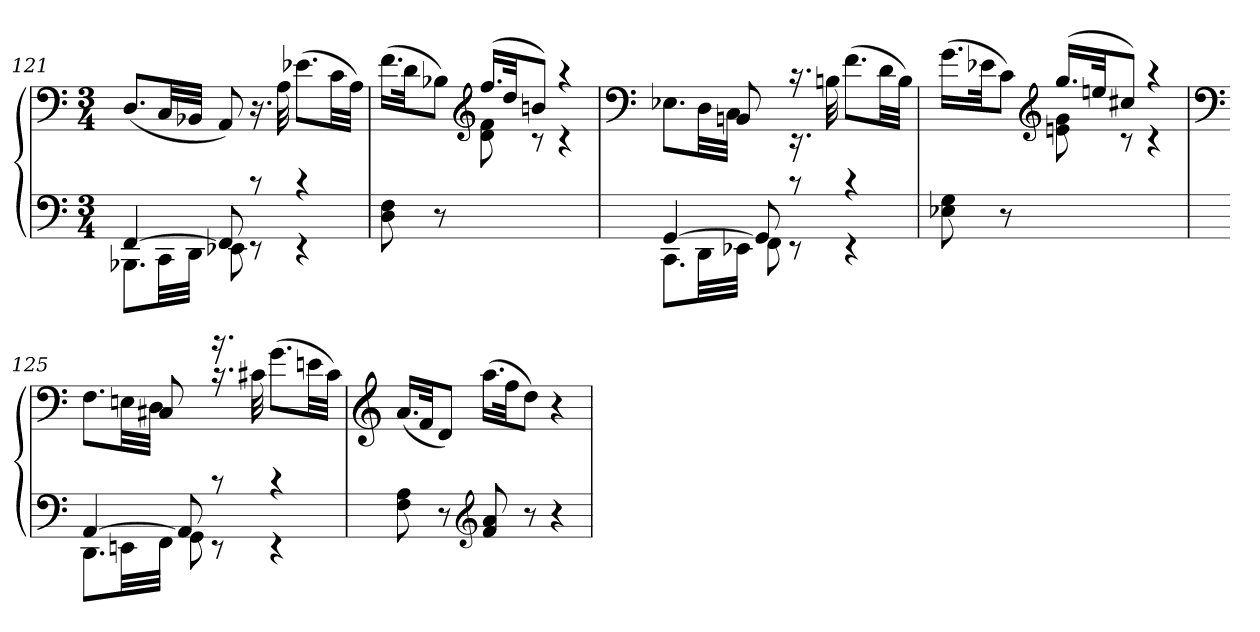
**kern	**kern
*part1	*part1
*staff2	*staff1
*clefF4	*clefF4
*k[]	*k[]
*M3/4	*M3/4
=121	=121
*^	*
[>4FF/	8.BBB-X\L	(<8.D/L
.	32CC\LL	32C/LL
.	32DD\JJJ	32BB-X/JJJ
8FF/]	8EE-X\	8AA/)
8rc	8rEE	16.r
.	.	32A\
4rc	4rEE	(>8.e-X\L
.	.	32c\LL
.	.	32A\JJJ)
*v	*v	*
!!LO:LB:g=z
=122	=122
*	*^
8D\ 8F\	(>16.f\LL	4ryy
.	32d\JK	.
8r	8B-X\J)	.
*	*clefG2	*
2ryy	(>16.ff/LL	8d\ 8f\
.	32dd/JK	.
.	8bn/J)	8rc
.	4raa	4rc
!!LO:LB:g=z	!!
=123	=123	=123
*	*clefF4	*
*^	*	*
[>4GG/	8.CC\L	8..ryy	8.E-X\L
.	32DD\LL	.	32D\LL
.	32EE-X\JJJ	8BBn/	32C\JJJ
8GG/]	8FF\	.	8ryy
.	.	32ryy	.
8rc	8rEE	16.rc	16.rEE
.	.	32Bn\	4ryy
4rc	4rEE	(<8.f\L	.
.	.	32d\LL	.
.	.	32B\JJJ)	32ryy
*v	*v	*	*
=124	=124	=124
8E-X\ 8G\	(>16.g\LL	4ryy
.	32e-X\JK	.
8r	8c\J)	.
*	*clefG2	*
2ryy	(>16.gg/LL	8en\ 8g\
.	32een/JK	.
.	8cc#X/J)	8rc
.	4raa	4rc
=125	=125	=125
*	*clefF4	*
*^	*	*
[>4AA/	8.DD\L	8..ryy	8.F\L
.	32EEn\LL	.	32En\LL
.	32FF\JJJ	8C#X/	32D\JJJ
8AA/]	8GG\	.	8ryy
.	.	32ryy	.
8rc	8rEE	16.rc	16.rb
.	.	32c#X\	4ryy
4rc	4rEE	(>8.g\L	.
.	.	32en\LL	.
.	.	32c#\JJJ)	32ryy
*v	*v	*	*
*	*v	*v
!!LO:LB:g=z
=126	=126
*	*clefG2
8F\ 8A\	(<16.a/LL
.	32f/JK
8r	8d/J)
*clefG2	*
8f/ 8a/	(>16.aa\LL
.	32ff\JK
8r	8dd\J)
4r	4r
=	=
*-	*-
